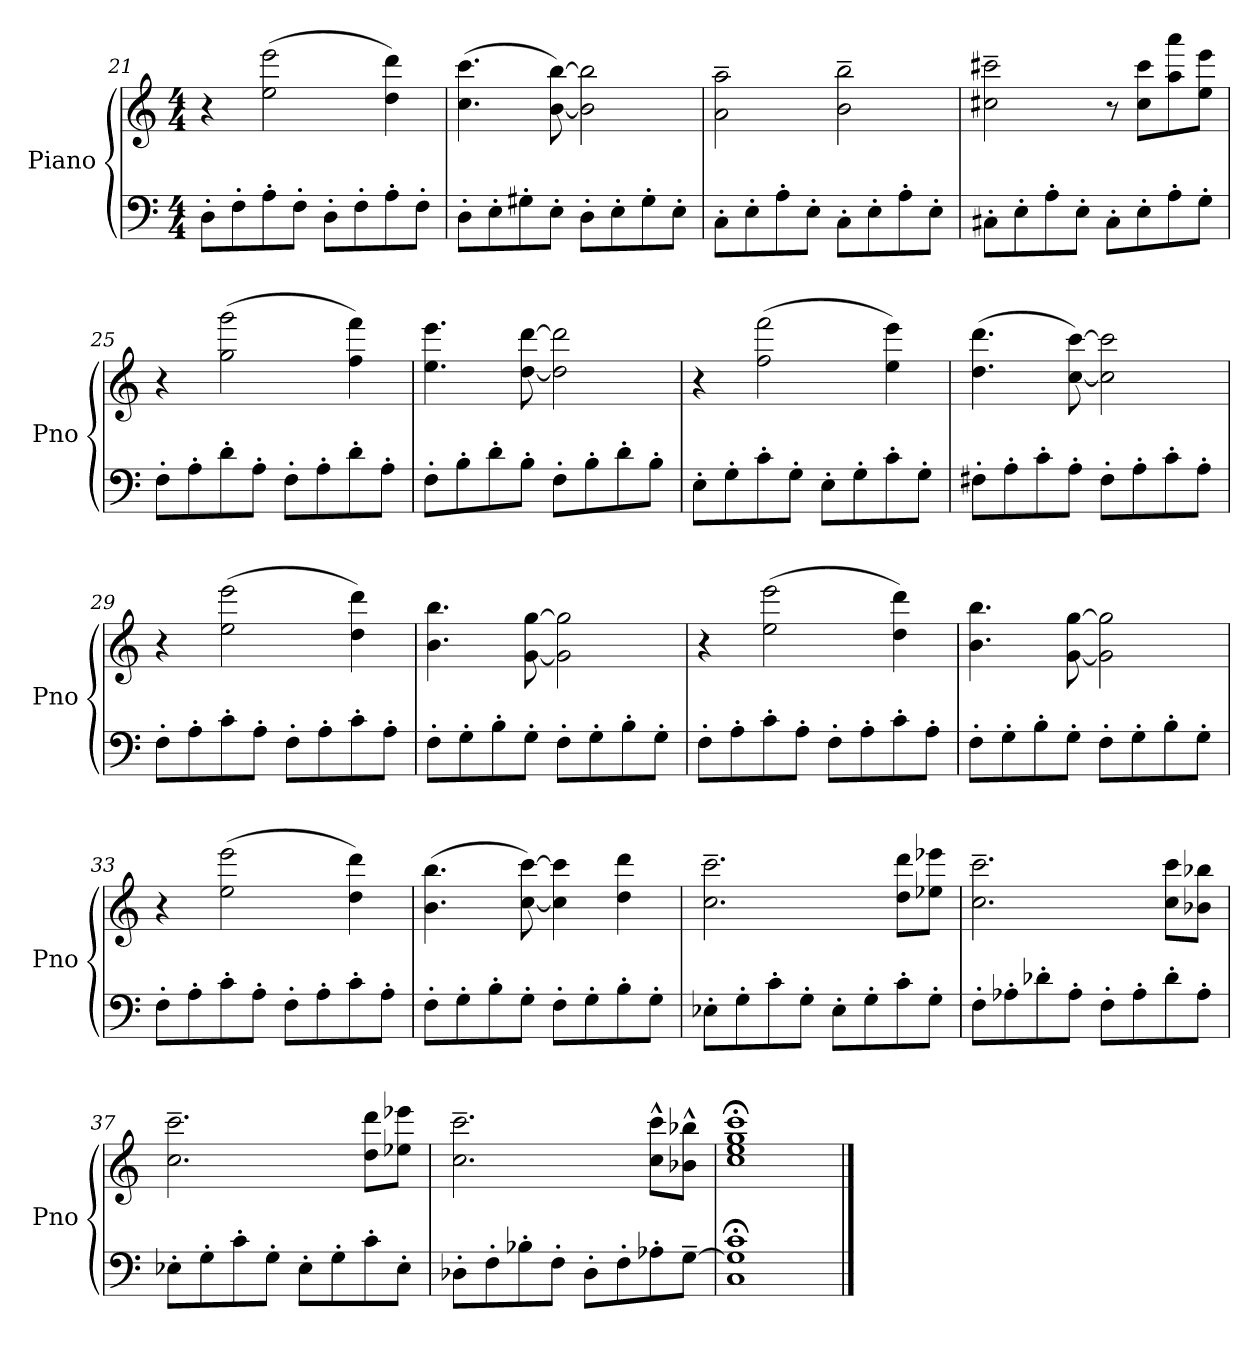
**kern	**kern
*part1	*part1
*staff2	*staff1
*I"Piano	*
*I'Pno	*
!!LO:PB:g=z
*clefF4	*clefG2
*k[]	*k[]
*M4/4	*M4/4
=21	=21
8D'\L	4r
8F'\	.
8A'\	(>2ee\ 2eee\
8F'\J	.
8D'\L	.
8F'\	.
8A'\	4dd\ 4ddd\)
8F'\J	.
=22	=22
8D'\L	(>4.cc\ 4.ccc\
8E'\	.
8G#X'\	.
8E'\J	[8b\ [8bb\)
8D'\L	2b\] 2bb\]
8E'\	.
8G#'\	.
8E'\J	.
=23	=23
8C'\L	2a\~ 2aa\~
8E'\	.
8A'\	.
8E'\J	.
8C'\L	2b\~ 2bb\~
8E'\	.
8A'\	.
8E'\J	.
=24	=24
8C#X'\L	2cc#X\~ 2ccc#X\~
8E'\	.
8A'\	.
8E'\J	.
8C#'\L	8r
8E'\	8cc#\ 8ccc#\L
8A'\	8aa\ 8aaa\
8G'\J	8ee\ 8eee\J
=25	=25
8F'\L	4r
8A'\	.
8d'\	(>2gg\ 2ggg\
8A'\J	.
8F'\L	.
8A'\	.
8d'\	4ff\ 4fff\)
8A'\J	.
!!LO:LB:g=z
=26	=26
8F'\L	4.ee\ 4.eee\
8B'\	.
8d'\	.
8B'\J	[8dd\ [8ddd\
8F'\L	2dd\] 2ddd\]
8B'\	.
8d'\	.
8B'\J	.
=27	=27
8E'\L	4r
8G'\	.
8c'\	(>2ff\ 2fff\
8G'\J	.
8E'\L	.
8G'\	.
8c'\	4ee\ 4eee\)
8G'\J	.
=28	=28
8F#X'\L	(>4.dd\ 4.ddd\
8A'\	.
8c'\	.
8A'\J	[8cc\ [8ccc\)
8F#'\L	2cc\] 2ccc\]
8A'\	.
8c'\	.
8A'\J	.
=29	=29
8F'\L	4r
8A'\	.
8c'\	(>2ee\ 2eee\
8A'\J	.
8F'\L	.
8A'\	.
8c'\	4dd\ 4ddd\)
8A'\J	.
=30	=30
8F'\L	4.b\ 4.bb\
8G'\	.
8B'\	.
8G'\J	[8g\ [8gg\
8F'\L	2g\] 2gg\]
8G'\	.
8B'\	.
8G'\J	.
!!LO:LB:g=z
=31	=31
8F'\L	4r
8A'\	.
8c'\	(>2ee\ 2eee\
8A'\J	.
8F'\L	.
8A'\	.
8c'\	4dd\ 4ddd\)
8A'\J	.
=32	=32
8F'\L	4.b\ 4.bb\
8G'\	.
8B'\	.
8G'\J	[8g\ [8gg\
8F'\L	2g\] 2gg\]
8G'\	.
8B'\	.
8G'\J	.
=33	=33
8F'\L	4r
8A'\	.
8c'\	(>2ee\ 2eee\
8A'\J	.
8F'\L	.
8A'\	.
8c'\	4dd\ 4ddd\)
8A'\J	.
=34	=34
8F'\L	(>4.b\ 4.bb\
8G'\	.
8B'\	.
8G'\J	[8cc\ [8ccc\)
8F'\L	4cc\] 4ccc\]
8G'\	.
8B'\	4dd\ 4ddd\
8G'\J	.
=35	=35
8E-X'\L	2.cc\~ 2.ccc\~
8G'\	.
8c'\	.
8G'\J	.
8E-'\L	.
8G'\	.
8c'\	8dd\ 8ddd\L
8G'\J	8ee-X\ 8eee-X\J
!!LO:LB:g=z
=36	=36
8F'\L	2.cc\~ 2.ccc\~
8A-X'\	.
8d-X'\	.
8A-'\J	.
8F'\L	.
8A-'\	.
8d-'\	8cc\ 8ccc\L
8A-'\J	8b-X\ 8bb-X\J
=37	=37
8E-X'\L	2.cc\~ 2.ccc\~
8G'\	.
8c'\	.
8G'\J	.
8E-'\L	.
8G'\	.
8c'\	8dd\ 8ddd\L
8E-'\J	8ee-X\ 8eee-X\J
=38	=38
8D-X'\L	2.cc\~ 2.ccc\~
8F'\	.
8B-X'\	.
8F'\J	.
8D-'\L	.
8F'\	.
8A-X'\	8cc\^^ 8ccc\^^L
[8G~\J	8b-X\^^ 8bb-X\^^J
=39	=39
1C;< 1G];< 1c;<	1cc;< 1ee;< 1gg;< 1ccc;<
==	==
*-	*-
